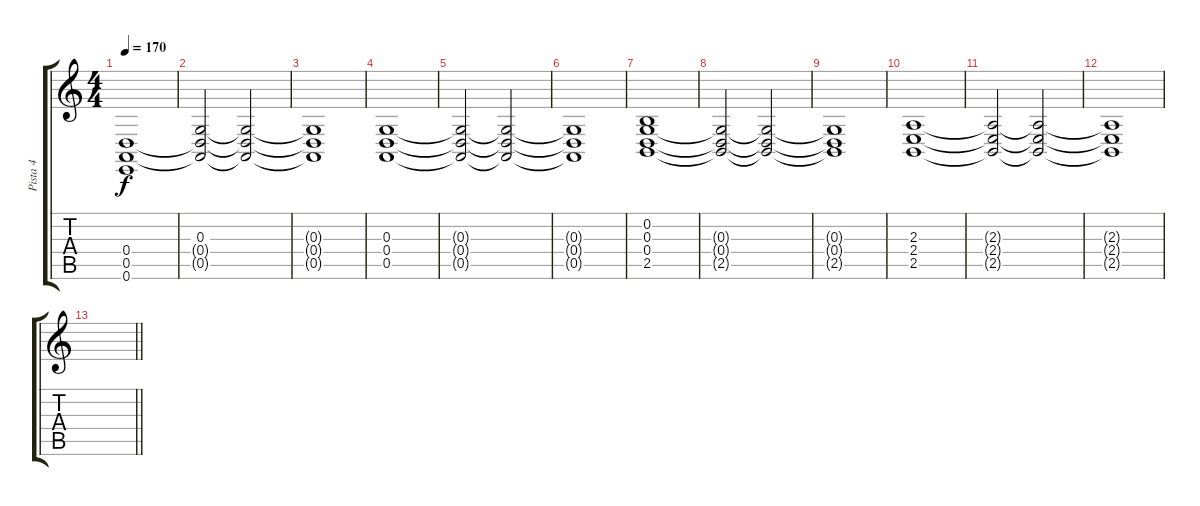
\track ("Pista 4" "Pista 4") {instrument seashore}
\staff {score tabs}
\tuning (E4 B3 G3 D3 A2 E2) {hide}
\ts (4 4)
\tempo 170
\clef g2
\ks c
(0.4 0.5 0.6).1{dy f volume 6 balance 0 instrument seashore} |
(0.3 0.4{t} 0.5{t}).2 (0.3{t} 0.4{t} 0.5{t}).2 |
(0.3{t} 0.4{t} 0.5{t}).1 |
(0.3 0.4 0.5).1{volume 6 balance 16} |
(0.3{t} 0.4{t} 0.5{t}).2 (0.3{t} 0.4{t} 0.5{t}).2 |
(0.3{t} 0.4{t} 0.5{t}).1 |
(0.2 0.3 0.4 2.5).1{volume 6 balance 0} |
(0.3{t} 0.4{t} 2.5{t}).2 (0.3{t} 0.4{t} 2.5{t}).2 |
(0.3{t} 0.4{t} 2.5{t}).1 |
(2.3 2.4 2.5).1{volume 6 balance 16} |
(2.3{t} 2.4{t} 2.5{t}).2 (2.3{t} 2.4{t} 2.5{t}).2 |
(2.3{t} 2.4{t} 2.5{t}).1 |
\barLineRight lightlight
